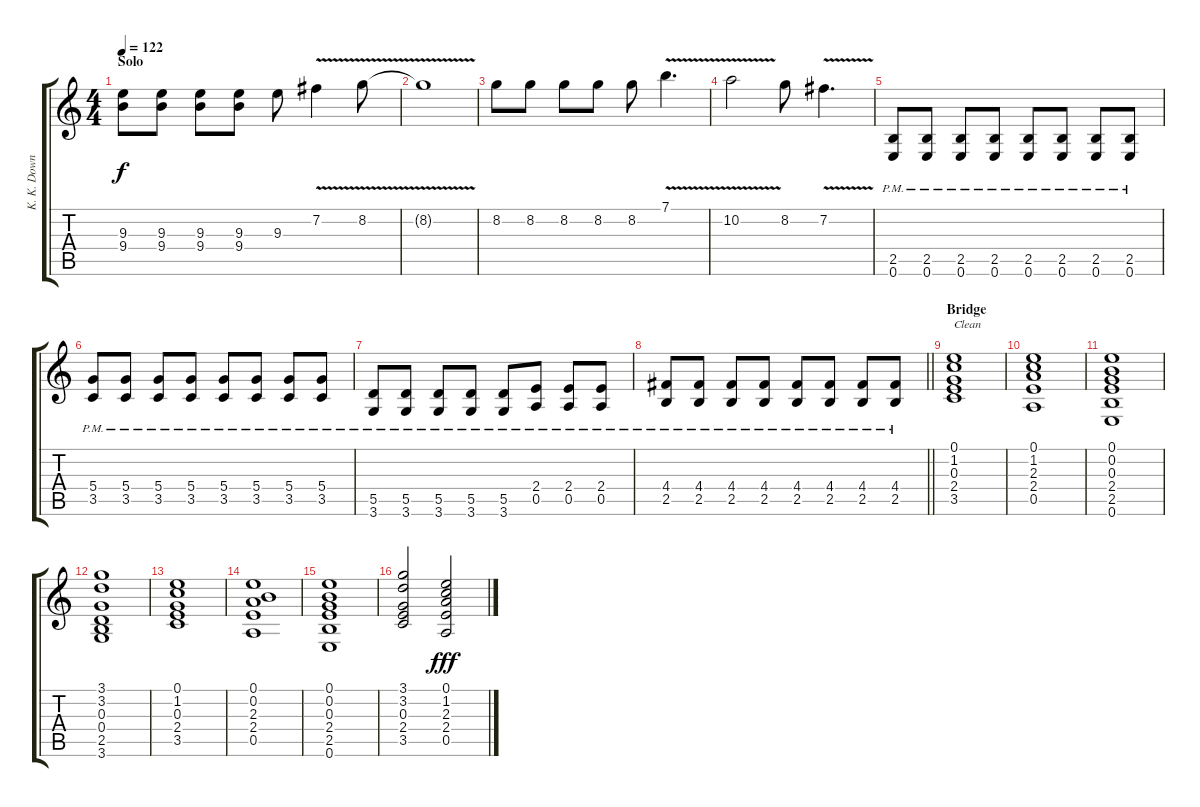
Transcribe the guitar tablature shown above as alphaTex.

\track ("K. K. Downing" "K. K. Down") {instrument overdrivenguitar}
\staff {score tabs}
\tuning (E4 B3 G3 D3 A2 E2) {hide}
\ts (4 4)
\section ("" "Solo")
\tempo 122
\clef g2
\ks c
(9.3 9.4).8{dy f} (9.3 9.4).8 (9.3 9.4).8 (9.3 9.4).8 9.3.8 7.2{v}.4 8.2{v}.8 |
8.2{t}.1 |
8.2.8 8.2.8 8.2.8 8.2.8 8.2.8 7.1{v}.4{d} |
10.2{v}.2 8.2.8 7.2{v}.4{d} |
(2.5{pm} 0.6{pm}).8{volume 10} (2.5{pm} 0.6{pm}).8 (2.5{pm} 0.6{pm}).8 (2.5{pm} 0.6{pm}).8 (2.5{pm} 0.6{pm}).8 (2.5{pm} 0.6{pm}).8 (2.5{pm} 0.6{pm}).8 (2.5{pm} 0.6{pm}).8 |
(5.4{pm} 3.5{pm}).8 (5.4{pm} 3.5{pm}).8 (5.4{pm} 3.5{pm}).8 (5.4{pm} 3.5{pm}).8 (5.4{pm} 3.5{pm}).8 (5.4{pm} 3.5{pm}).8 (5.4{pm} 3.5{pm}).8 (5.4{pm} 3.5{pm}).8 |
(5.5{pm} 3.6{pm}).8 (5.5{pm} 3.6{pm}).8 (5.5{pm} 3.6{pm}).8 (5.5{pm} 3.6{pm}).8 (5.5{pm} 3.6{pm}).8 (2.4{pm} 0.5{pm}).8 (2.4{pm} 0.5{pm}).8 (2.4{pm} 0.5{pm}).8 |
\barLineRight lightlight
(4.4{pm} 2.5{pm}).8 (4.4{pm} 2.5{pm}).8 (4.4{pm} 2.5{pm}).8 (4.4{pm} 2.5{pm}).8 (4.4{pm} 2.5{pm}).8 (4.4{pm} 2.5{pm}).8 (4.4{pm} 2.5{pm}).8 (4.4{pm} 2.5{pm}).8 |
\section ("" "Bridge")
(0.1 1.2 0.3 2.4 3.5).1{txt "Clean" volume 14 instrument electricguitarclean} |
(0.1 1.2 2.3 2.4 0.5).1 |
(0.1 0.2 0.3 2.4 2.5 0.6).1 |
(3.1 3.2 0.3 0.4 2.5 3.6).1 |
(0.1 1.2 0.3 2.4 3.5).1 |
(0.1 0.2 2.3 2.4 0.5).1 |
(0.1 0.2 0.3 2.4 2.5 0.6).1 |
(3.1 3.2 0.3 2.4 3.5).2 (0.1 1.2 2.3 2.4 0.5).2{dy fff}
